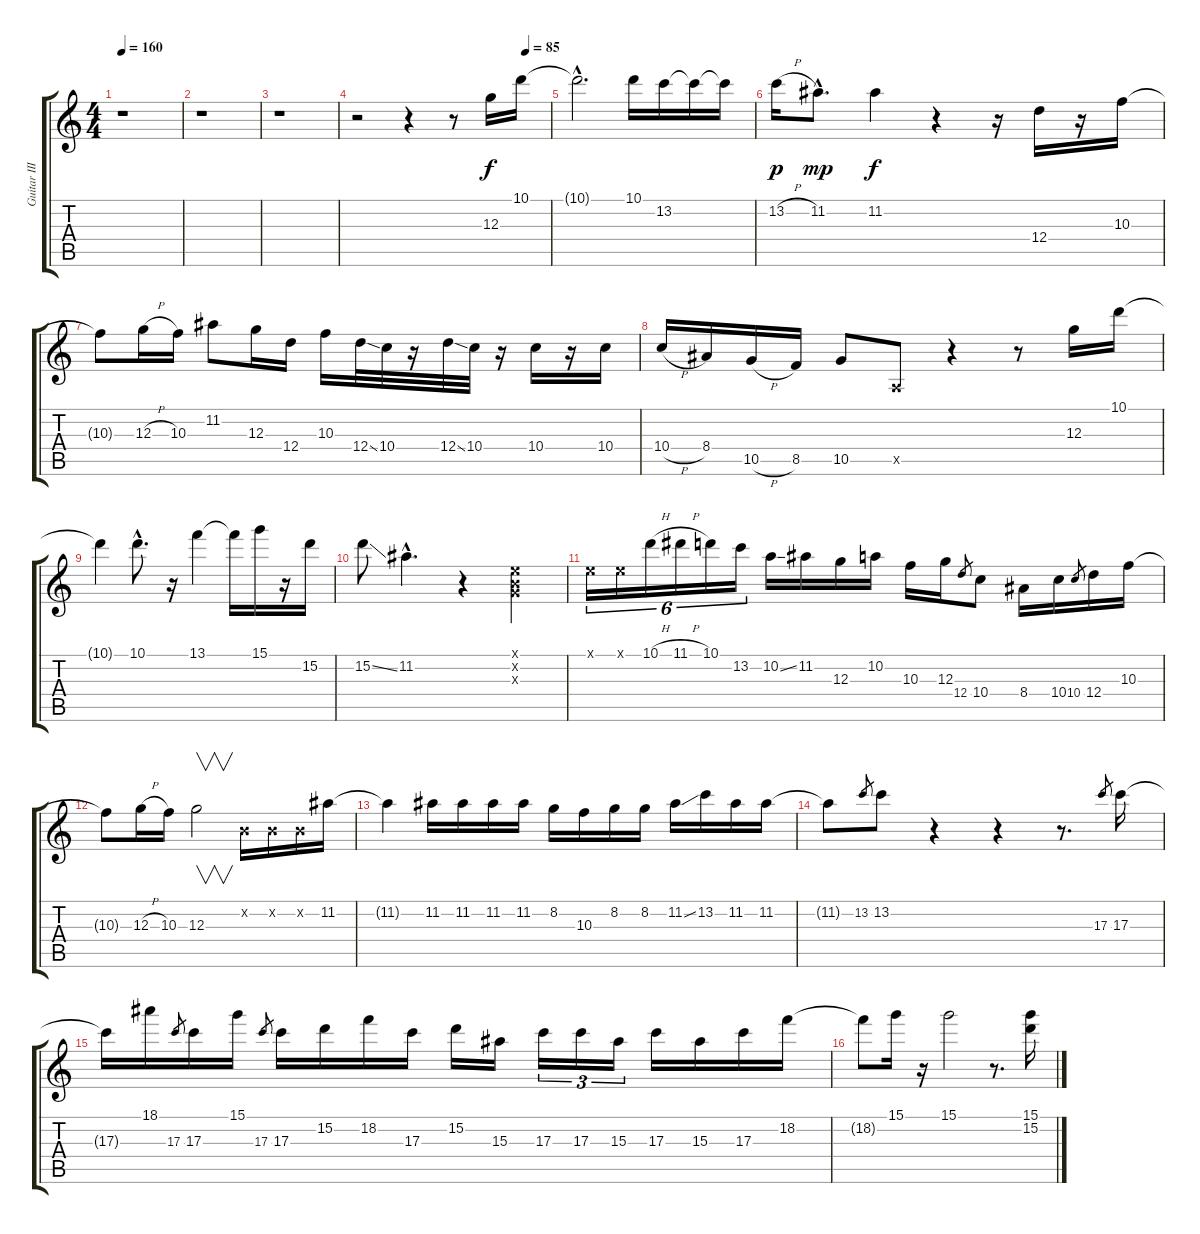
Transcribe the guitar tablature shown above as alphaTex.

\track ("Guitar III" "Guitar III") {instrument overdrivenguitar}
\staff {score tabs}
\tuning (E4 B3 G3 D3 A2 E2) {hide}
\ts (4 4)
\tempo 160
\tempo 85
\tempo 160
\clef g2
\ks c
r.1{dy f instrument overdrivenguitar} |
r.1 |
r.1 |
\tempo (85 0.875)
r.2 r.4 r.8 12.3.16 10.1.16 |
10.1{hac t}.2{d} 10.1.16 13.2.16 13.2{t}.16 13.2{t}.16 |
13.2{h}.16{dy p} 11.2{hac}.8{d dy mp} 11.2.4{dy f} r.4 r.16 12.4.16 r.16 10.3.16 |
10.3{t}.8 12.3{h}.16 10.3.16 11.2.8 12.3.16 12.4.16 10.3.16 12.4{ss}.32 10.4.32 r.16 12.4{ss}.32 10.4.32 r.16 10.4.16 r.16 10.4.16 |
10.4{h}.16 8.4.16 10.5{h}.16 8.5.16 10.5.8 0.5{x}.8 r.4 r.8 12.3.16 10.1.16 |
10.1{t}.4 10.1{hac}.8{d} r.16 13.1.4 13.1{t}.16 15.1.16 r.16 15.2.16 |
15.2{ss}.8 11.2{hac}.4{d} r.4 (0.1{x} 0.2{x} 0.3{x}).4 |
0.1{x}.16{tu (6 4)} 0.1{x}.16{tu (6 4)} 10.1{h}.16{tu (6 4)} 11.1{h}.16{tu (6 4)} 10.1.16{tu (6 4)} 13.2.16{tu (6 4)} 10.2{ss}.16 11.2.16 12.3.16 10.2.16 10.3.16 12.3.16 12.4.8{gr} 10.4.8 8.4.16 10.4.16 10.4.8{gr} 12.4.16 10.3.16 |
10.3{t}.8 12.3{h}.16 10.3.16 12.3.2{v} 0.2{x}.16 0.2{x}.16 0.2{x}.16 11.2.16 |
11.2{t}.4 11.2.16 11.2.16 11.2.16 11.2.16 8.2.16 10.3.16 8.2.16 8.2.16 11.2{ss}.16 13.2.16 11.2.16 11.2.16 |
11.2{t}.8 13.2.8{gr} 13.2.8 r.4 r.4 r.8{d} 17.3.8{gr} 17.3.16 |
17.3{t}.16 18.1.16 17.3.8{gr} 17.3.16 15.1.16 17.3.8{gr} 17.3.16 15.2.16 18.2.16 17.3.16 15.2.16 15.3.16 17.3.16{tu (3 2)} 17.3.16{tu (3 2)} 15.3.16{tu (3 2)} 17.3.16 15.3.16 17.3.16 18.2.16 |
18.2{t}.8 15.1.16 r.16 15.1.2 r.8{d} (15.1 15.2).16
